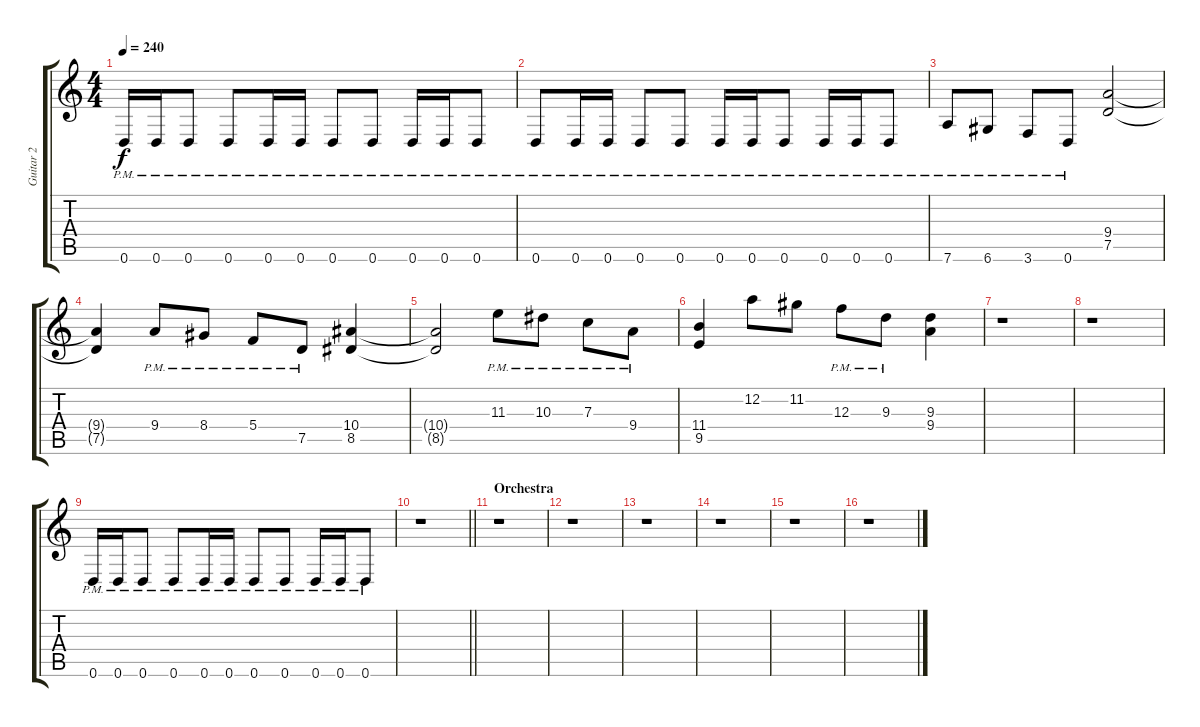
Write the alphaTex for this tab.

\track ("Guitar 2" "Guitar 2") {instrument overdrivenguitar}
\staff {score tabs}
\tuning (D4 A3 F3 C3 G2 D2) {hide}
\ts (4 4)
\tempo 240
\clef g2
\ks c
0.6{pm}.16{dy f} 0.6{pm}.16 0.6{pm}.8 0.6{pm}.8 0.6{pm}.16 0.6{pm}.16 0.6{pm}.8 0.6{pm}.8 0.6{pm}.16 0.6{pm}.16 0.6{pm}.8 |
0.6{pm}.8 0.6{pm}.16 0.6{pm}.16 0.6{pm}.8 0.6{pm}.8 0.6{pm}.16 0.6{pm}.16 0.6{pm}.8 0.6{pm}.16 0.6{pm}.16 0.6{pm}.8 |
7.6{pm}.8 6.6{pm}.8 3.6{pm}.8 0.6{pm}.8 (9.4 7.5).2 |
(9.4{t} 7.5{t}).4 9.4{pm}.8 8.4{pm}.8 5.4{pm}.8 7.5{pm}.8 (10.4 8.5).4 |
(10.4{t} 8.5{t}).2 11.3{pm}.8 10.3{pm}.8 7.3{pm}.8 9.4{pm}.8 |
(11.4 9.5).4 12.2.8 11.2.8 12.3{pm}.8 9.3{pm}.8 (9.3 9.4).4 |
r.1 |
r.1 |
0.6{pm}.16 0.6{pm}.16 0.6{pm}.8 0.6{pm}.8 0.6{pm}.16 0.6{pm}.16 0.6{pm}.8 0.6{pm}.8 0.6{pm}.16 0.6{pm}.16 0.6{pm}.8 |
\barLineRight lightlight
r.1 |
\section ("" "Orchestra")
r.1 |
r.1 |
r.1 |
r.1 |
r.1 |
r.1
